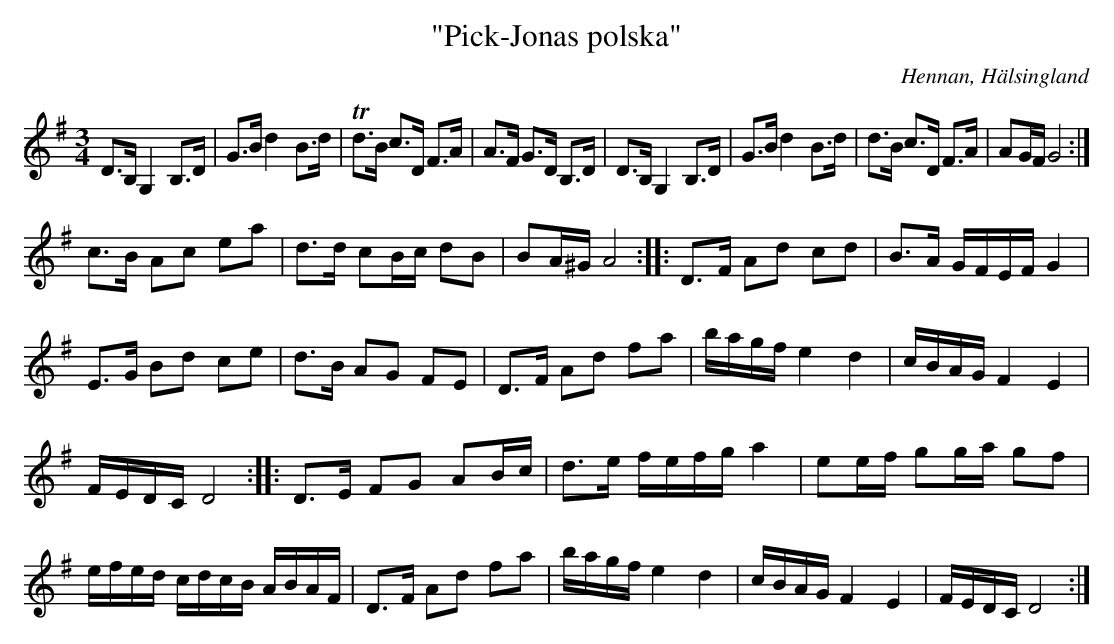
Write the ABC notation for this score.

X:1
T: "Pick-Jonas polska"
O: Hennan, Hälsingland
M: 3/4
L: 1/8
K: G
D>B, G,2 B,>D | G>B d2 B>d | Td>B c>D F>A| A>F G>D B,>D|D>B, G,2 B,>D|G>B d2 B>d | d>B c>D F>A| AG/F/ G4 :|
c>B Ac ea | d>d cB/c/ dB | BA/^G/ A4 :: D>F Ad cd | B>A G/F/E/F/ G2 |
E>G Bd ce | d>B AG FE | D>F Ad fa | b/a/g/f/ e2 d2 | c/B/A/G/ F2 E2 |
F/E/D/C/ D4 :: D>E FG AB/c/ | d>e f/e/f/g/ a2 | ee/f/ gg/a/ gf |
e/f/e/d/ c/d/c/B/ A/B/A/F/ | D>F Ad fa | b/a/g/f/ e2 d2 | c/B/A/G/ F2 E2 | F/E/D/C/ D4 :|]
